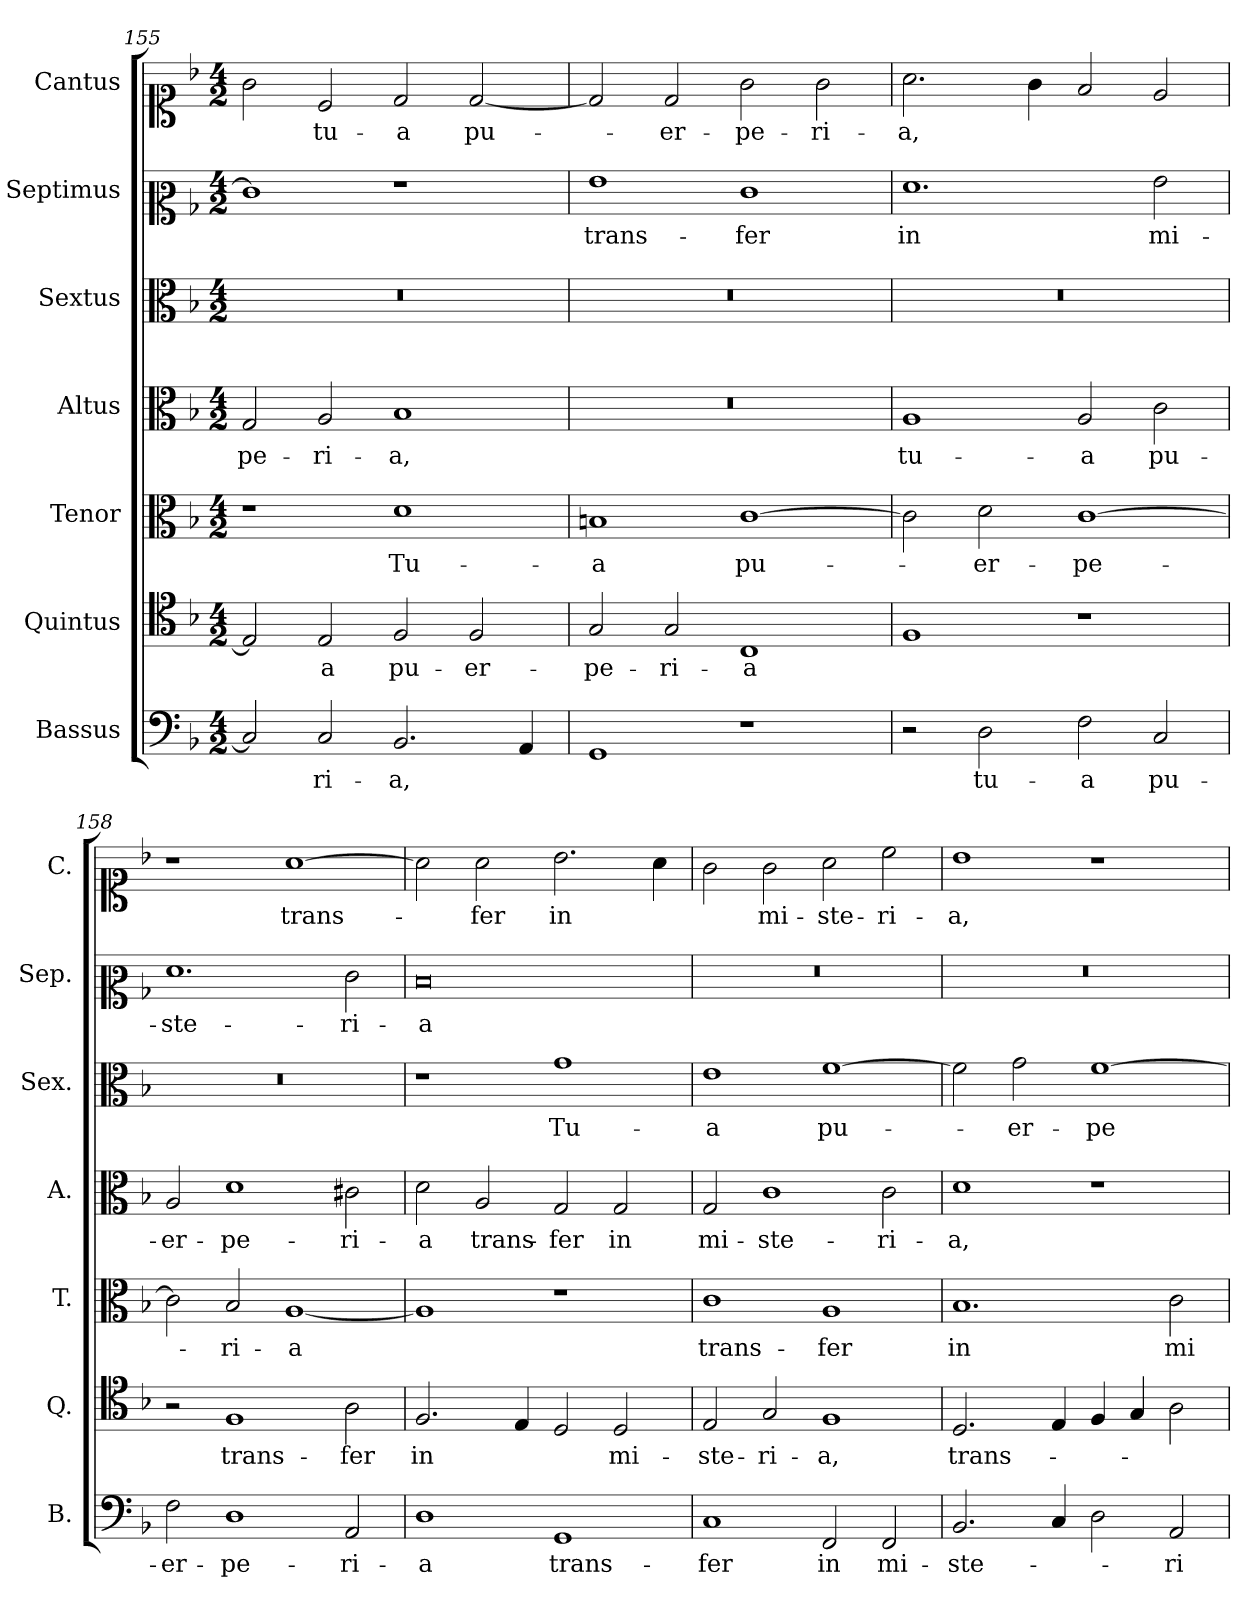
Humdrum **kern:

**kern	**text	**kern	**text	**kern	**text	**kern	**text	**kern	**text	**kern	**text	**kern	**text
*part7	*part7	*part6	*part6	*part5	*part5	*part4	*part4	*part3	*part3	*part2	*part2	*part1	*part1
*staff7	*staff7	*staff6	*staff6	*staff5	*staff5	*staff4	*staff4	*staff3	*staff3	*staff2	*staff2	*staff1	*staff1
*I"Bassus	*	*I"Quintus	*	*I"Tenor	*	*I"Altus	*	*I"Sextus	*	*I"Septimus	*	*I"Cantus	*
*I'B.	*	*I'Q.	*	*I'T.	*	*I'A.	*	*I'Sex.	*	*I'Sep.	*	*I'C.	*
*clefF4	*	*clefC4	*	*clefC3	*	*clefC3	*	*clefC3	*	*clefC2	*	*clefC1	*
*k[b-]	*	*k[b-]	*	*k[b-]	*	*k[b-]	*	*k[b-]	*	*k[b-]	*	*k[b-]	*
*F:	*	*F:	*	*F:	*	*F:	*	*F:	*	*F:	*	*F:	*
*M4/2	*	*M4/2	*	*M4/2	*	*M4/2	*	*M4/2	*	*M4/2	*	*M4/2	*
=155	=155	=155	=155	=155	=155	=155	=155	=155	=155	=155	=155	=155	=155
2C/]	.	2E/]	.	1r	.	2G/	-pe-	0r	.	1e]	.	2g\	.
2C/	-ri-	2E/	-a	.	.	2A/	-ri-	.	.	.	.	2c/	tu-
2.BB-/	-a,	2F/	pu-	1d	Tu-	1B-	-a,	.	.	1r	.	2d/	-a
.	.	2F/	-er-	.	.	.	.	.	.	.	.	[2d/	pu-
4AA/	.	.	.	.	.	.	.	.	.	.	.	.	.
=156	=156	=156	=156	=156	=156	=156	=156	=156	=156	=156	=156	=156	=156
1GG	.	2G/	-pe-	1Bn	-a	0r	.	0r	.	1g	-trans-	2d/]	.
.	.	2G/	-ri-	.	.	.	.	.	.	.	.	2d/	-er-
1r	.	1C	-a	[1c	pu-	.	.	.	.	1e	-fer	2g\	-pe-
.	.	.	.	.	.	.	.	.	.	.	.	2g\	-ri-
=157	=157	=157	=157	=157	=157	=157	=157	=157	=157	=157	=157	=157	=157
2r	.	1F	.	2c\]	.	1A	tu-	0r	.	1.f	in	2.a\	-a,
2D\	tu-	.	.	2d\	-er-	.	.	.	.	.	.	.	.
.	.	.	.	.	.	.	.	.	.	.	.	4g\	.
2F\	-a	1r	.	[1c	-pe-	2A/	-a	.	.	.	.	2f/	.
2C/	pu-	.	.	.	.	2c\	pu-	.	.	2g\	mi-	2e/	.
=158	=158	=158	=158	=158	=158	=158	=158	=158	=158	=158	=158	=158	=158
2F\	-er-	2r	.	2c\]	.	2A/	-er-	0r	.	1.f	-ste-	1r	.
1D	-pe-	1F	trans-	2B-/	-ri-	1d	-pe-	.	.	.	.	.	.
.	.	.	.	[1A	-a	.	.	.	.	.	.	[1a	trans-
2AA/	-ri-	2A\	-fer	.	.	2c#X\	-ri-	.	.	2e\	-ri-	.	.
=159	=159	=159	=159	=159	=159	=159	=159	=159	=159	=159	=159	=159	=159
1D	-a	2.F/	in	1A]	.	2d\	-a	1r	.	0d	-a	2a\]	.
.	.	.	.	.	.	2A/	trans-	.	.	.	.	2a\	-fer
.	.	4E/	.	.	.	.	.	.	.	.	.	.	.
1GG	trans-	2D/	.	1r	.	2G/	-fer	1g	Tu-	.	.	2.b-\	in
.	.	2D/	mi-	.	.	2G/	in	.	.	.	.	.	.
.	.	.	.	.	.	.	.	.	.	.	.	4a\	.
=160	=160	=160	=160	=160	=160	=160	=160	=160	=160	=160	=160	=160	=160
1C	-fer	2E/	-ste-	1c	trans-	2G/	mi-	1e	-a	0r	.	2g\	.
.	.	2G/	-ri-	.	.	1c	-ste-	.	.	.	.	2g\	mi-
2FF/	in	1F	-a,	1A	-fer	.	.	[1f	pu-	.	.	2a\	-ste-
2FF/	mi-	.	.	.	.	2c\	-ri-	.	.	.	.	2cc\	-ri-
!!LO:LB:g=z
=161	=161	=161	=161	=161	=161	=161	=161	=161	=161	=161	=161	=161	=161
2.BB-/	-ste-	2.D/	trans-	1.B-	in	1d	-a,	2f\]	.	0r	.	1b-	-a,
.	.	.	.	.	.	.	.	2g\	-er-	.	.	.	.
4C/	.	4E/	.	.	.	.	.	.	.	.	.	.	.
2D\	.	4F/	.	.	.	1r	.	[1f	-pe-	.	.	1r	.
.	.	4G/	.	.	.	.	.	.	.	.	.	.	.
2AA/	-ri-	2A\	.	2c\	mi-	.	.	.	.	.	.	.	.
=	=	=	=	=	=	=	=	=	=	=	=	=	=
*-	*-	*-	*-	*-	*-	*-	*-	*-	*-	*-	*-	*-	*-
